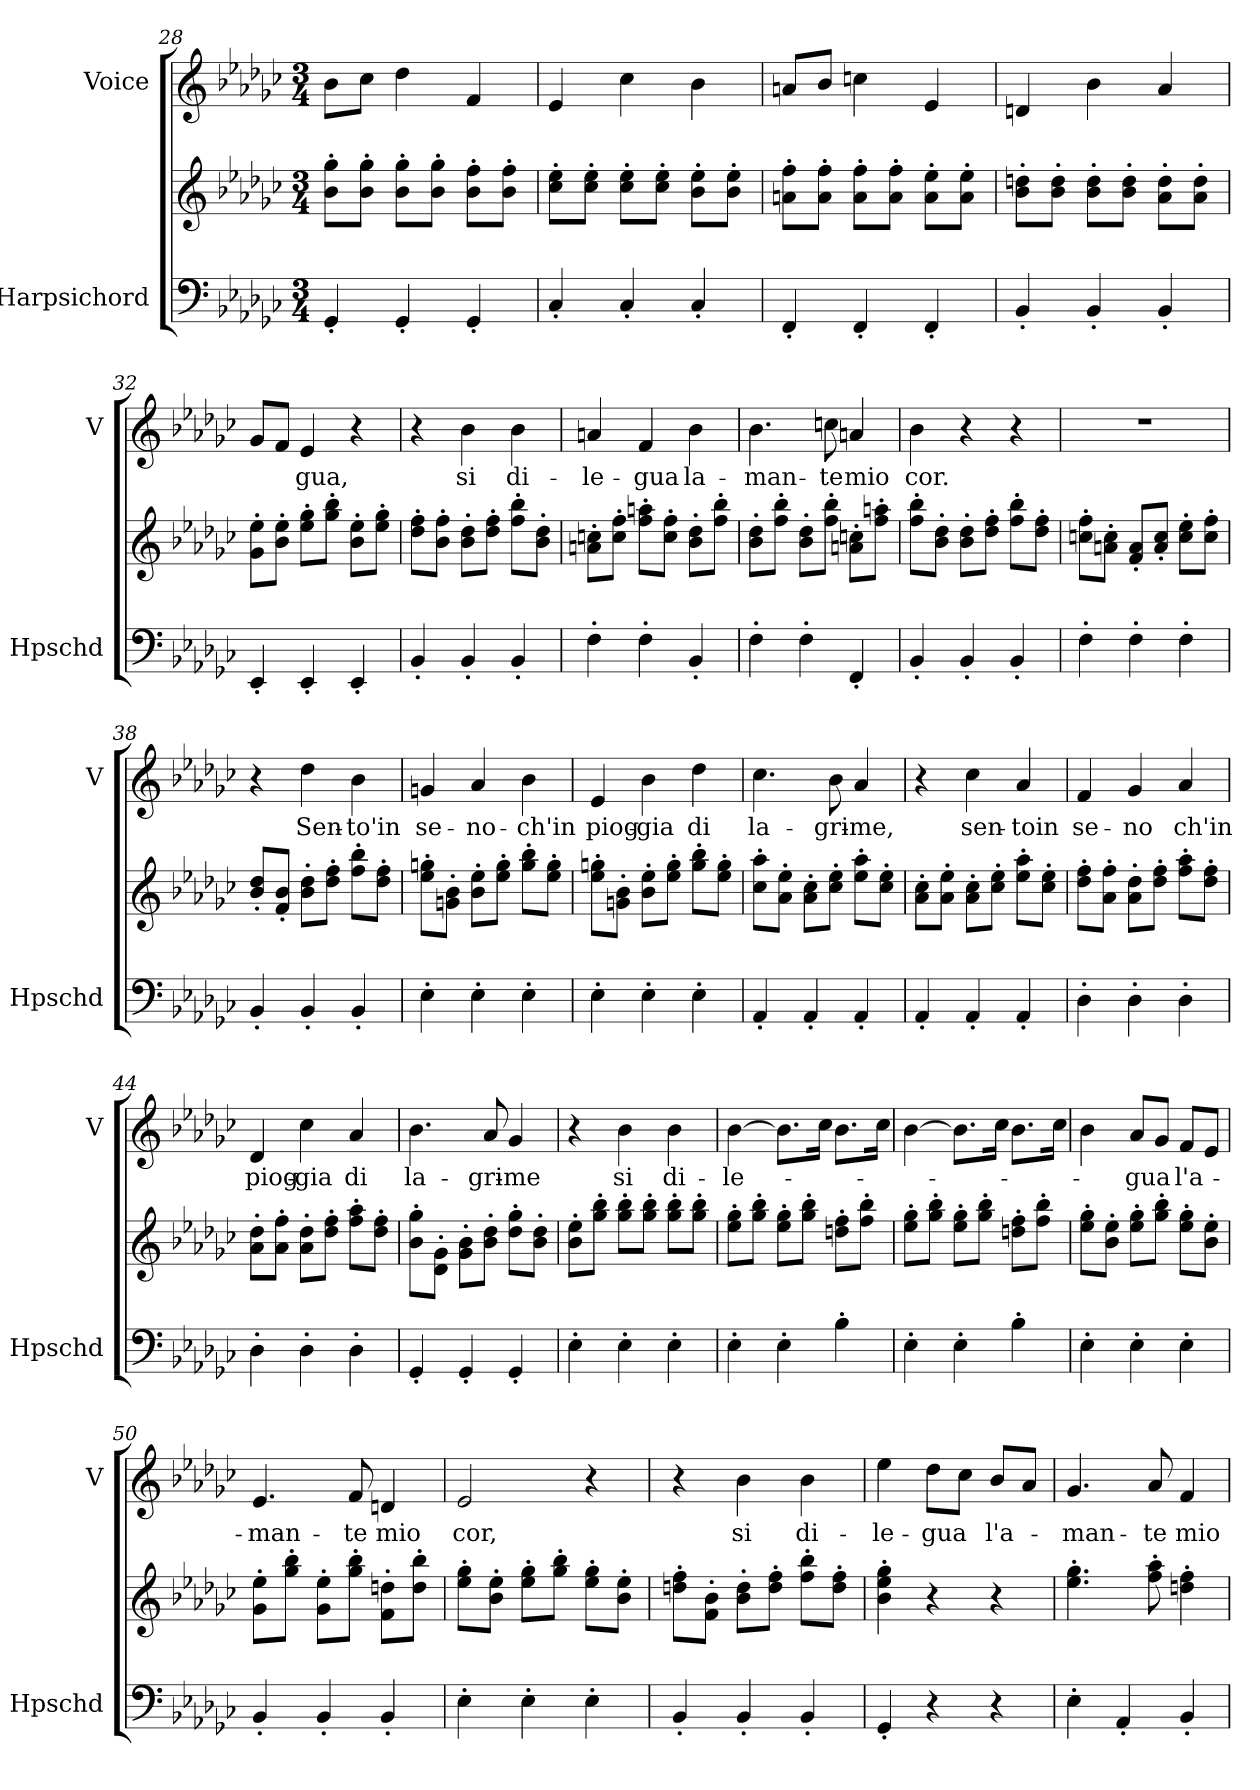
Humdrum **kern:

**kern	**kern	**kern	**text
*part2	*part2	*part1	*part1
*staff3	*staff2	*staff1	*staff1
*I"Harpsichord	*	*I"Voice	*
*I'Hpschd	*	*I'V	*
*clefF4	*clefG2	*clefG2	*
*k[b-e-a-d-g-c-]	*k[b-e-a-d-g-c-]	*k[b-e-a-d-g-c-]	*
*M3/4	*M3/4	*M3/4	*
=28	=28	=28	=28
4GG-'/	8b-\' 8gg-\'L	8b-\L	.
.	8b-\' 8gg-\'J	8cc-\J	.
4GG-'/	8b-\' 8gg-\'L	4dd-\	.
.	8b-\' 8gg-\'J	.	.
4GG-'/	8b-\' 8ff\'L	4f/	.
.	8b-\' 8ff\'J	.	.
=29	=29	=29	=29
4C-'/	8cc-\' 8ee-\'L	4e-/	.
.	8cc-\' 8ee-\'J	.	.
4C-'/	8cc-\' 8ee-\'L	4cc-\	.
.	8cc-\' 8ee-\'J	.	.
4C-'/	8b-\' 8ee-\'L	4b-\	.
.	8b-\' 8ee-\'J	.	.
=30	=30	=30	=30
4FF'/	8an\' 8ff\'L	8an/L	.
.	8a\' 8ff\'J	8b-/J	.
4FF'/	8a\' 8ff\'L	4ccn\	.
.	8a\' 8ff\'J	.	.
4FF'/	8a\' 8ee-\'L	4e-/	.
.	8a\' 8ee-\'J	.	.
!!LO:LB:g=z
=31	=31	=31	=31
4BB-'/	8b-\' 8ddn\'L	4dn/	.
.	8b-\' 8dd\'J	.	.
4BB-'/	8b-\' 8dd\'L	4b-\	.
.	8b-\' 8dd\'J	.	.
4BB-'/	8a-i\' 8dd\'L	4a-/	.
.	8a-\' 8dd\'J	.	.
=32	=32	=32	=32
4EE-'/	8g-\' 8ee-\'L	8g-/L	.
.	8b-\' 8ee-\'J	8f/J	.
!	!	!	!LO:LY:b
4EE-'/	8ee-\' 8gg-\'L	4e-/	-gua,
.	8gg-\' 8bb-\'J	.	.
4EE-'/	8b-\' 8ee-\'L	4r	.
.	8ee-\' 8gg-\'J	.	.
=33	=33	=33	=33
4BB-'/	8dd-\' 8ff\'L	4r	.
.	8b-\' 8ff\'J	.	.
!	!	!	!LO:LY:b
4BB-'/	8b-\' 8dd-\'L	4b-\	si
.	8dd-\' 8ff\'J	.	.
!	!	!	!LO:LY:b
4BB-'/	8ff\' 8bb-\'L	4b-\	di-
.	8b-\' 8dd-\'J	.	.
=34	=34	=34	=34
!	!	!	!LO:LY:b
4F'\	8an\' 8ccn\'L	4an/	-le-
.	8cc\' 8ff\'J	.	.
!	!	!	!LO:LY:b
4F'\	8ff\' 8aan\'L	4f/	-gua
.	8cc\' 8ff\'J	.	.
!	!	!	!LO:LY:b
4BB-'/	8b-\' 8dd-\'L	4b-\	la-
.	8ff\' 8bb-\'J	.	.
=35	=35	=35	=35
!	!	!	!LO:LY:b
4F'\	8b-\' 8dd-\'L	4.b-\	-man-
.	8ff\' 8bb-\'J	.	.
4F'\	8b-\' 8dd-\'L	.	.
!	!	!	!LO:LY:b
.	8ff\' 8bb-\'J	8ccn\	-te
!	!	!	!LO:LY:b
4FF'/	8an\' 8ccn\'L	4an/	mio
.	8ff\' 8aan\'J	.	.
=36	=36	=36	=36
!	!	!	!LO:LY:b
4BB-'/	8ff\' 8bb-\'L	4b-\	cor.
.	8b-\' 8dd-\'J	.	.
4BB-'/	8b-\' 8dd-\'L	4r	.
.	8dd-\' 8ff\'J	.	.
4BB-'/	8ff\' 8bb-\'L	4r	.
.	8dd-\' 8ff\'J	.	.
!!LO:LB:g=z
=37	=37	=37	=37
4F'\	8ccn\' 8ff\'L	2.r	.
.	8an\' 8cc\'J	.	.
4F'\	8f/' 8a/'L	.	.
.	8a/' 8cc/'J	.	.
4F'\	8cc\' 8ee-\'L	.	.
.	8cc\' 8ff\'J	.	.
=38	=38	=38	=38
4BB-'/	8b-/' 8dd-/'L	4r	.
.	8f/' 8b-/'J	.	.
!	!	!	!LO:LY:b
4BB-'/	8b-\' 8dd-\'L	4dd-\	Sen-
.	8dd-\' 8ff\'J	.	.
!	!	!	!LO:LY:b
4BB-'/	8ff\' 8bb-\'L	4b-\	-to'in
.	8dd-\' 8ff\'J	.	.
=39	=39	=39	=39
!	!	!	!LO:LY:b
4E-'\	8ee-\' 8ggn\'L	4gn/	se-
.	8gn\' 8b-\'J	.	.
!	!	!	!LO:LY:b
4E-'\	8b-\' 8ee-\'L	4a-/	-no-
.	8ee-\' 8gg\'J	.	.
!	!	!	!LO:LY:b
4E-'\	8gg\' 8bb-\'L	4b-\	-ch'in
.	8ee-\' 8gg\'J	.	.
=40	=40	=40	=40
!	!	!	!LO:LY:b
4E-'\	8ee-\' 8ggn\'L	4e-/	piog-
.	8gn\' 8b-\'J	.	.
!	!	!	!LO:LY:b
4E-'\	8b-\' 8ee-\'L	4b-\	-gia
.	8ee-\' 8gg\'J	.	.
!	!	!	!LO:LY:b
4E-'\	8gg\' 8bb-\'L	4dd-\	di
.	8ee-\' 8gg\'J	.	.
=41	=41	=41	=41
!	!	!	!LO:LY:b
4AA-'/	8cc-\' 8aa-\'L	4.cc-\	la-
.	8a-\' 8ee-\'J	.	.
4AA-'/	8a-\' 8cc-\'L	.	.
!	!	!	!LO:LY:b
.	8cc-\' 8ee-\'J	8b-\	-gri-
!	!	!	!LO:LY:b
4AA-'/	8ee-\' 8aa-\'L	4a-/	-me,
.	8cc-\' 8ee-\'J	.	.
=42	=42	=42	=42
4AA-'/	8a-\' 8cc-\'L	4r	.
.	8a-\' 8ee-\'J	.	.
!	!	!	!LO:LY:b
4AA-'/	8a-\' 8cc-\'L	4cc-\	sen-
.	8cc-\' 8ee-\'J	.	.
!	!	!	!LO:LY:b
4AA-'/	8ee-\' 8aa-\'L	4a-/	-toin
.	8cc-\' 8ee-\'J	.	.
!!LO:LB:g=z
=43	=43	=43	=43
!	!	!	!LO:LY:b
4D-'\	8dd-\' 8ff\'L	4f/	se-
.	8a-\' 8ff\'J	.	.
!	!	!	!LO:LY:b
4D-'\	8a-\' 8dd-\'L	4g-/	-no
.	8dd-\' 8ff\'J	.	.
!	!	!	!LO:LY:b
4D-'\	8ff\' 8aa-\'L	4a-/	ch'in
.	8dd-\' 8ff\'J	.	.
=44	=44	=44	=44
!	!	!	!LO:LY:b
4D-'\	8a-\' 8dd-\'L	4d-/	piog-
.	8a-\' 8ff\'J	.	.
!	!	!	!LO:LY:b
4D-'\	8a-\' 8dd-\'L	4cc-\	-gia
.	8dd-\' 8ff\'J	.	.
!	!	!	!LO:LY:b
4D-'\	8ff\' 8aa-\'L	4a-/	di
.	8dd-\' 8ff\'J	.	.
=45	=45	=45	=45
!	!	!	!LO:LY:b
4GG-'/	8b-\' 8gg-\'L	4.b-\	la-
.	8d-\' 8g-\'J	.	.
4GG-'/	8g-\' 8b-\'L	.	.
!	!	!	!LO:LY:b
.	8b-\' 8dd-\'J	8a-/	-gri-
!	!	!	!LO:LY:b
4GG-'/	8dd-\' 8gg-\'L	4g-/	-me
.	8b-\' 8dd-\'J	.	.
=46	=46	=46	=46
4E-'\	8b-\' 8ee-\'L	4r	.
.	8gg-\' 8bb-\'J	.	.
!	!	!	!LO:LY:b
4E-'\	8gg-\' 8bb-\'L	4b-\	si
.	8gg-\' 8bb-\'J	.	.
!	!	!	!LO:LY:b
4E-'\	8gg-\' 8bb-\'L	4b-\	di-
.	8gg-\' 8bb-\'J	.	.
=47	=47	=47	=47
!	!	!	!LO:LY:b
4E-'\	8ee-\' 8gg-\'L	[4b-\	-le-
.	8gg-\' 8bb-\'J	.	.
4E-'\	8ee-\' 8gg-\'L	8.b-\L]	.
.	8gg-\' 8bb-\'J	.	.
.	.	16cc-\Jk	.
4B-'\	8ddn\' 8ff\'L	8.b-\L	.
.	8ff\' 8bb-\'J	.	.
.	.	16cc-\Jk	.
=48	=48	=48	=48
4E-'\	8ee-\' 8gg-\'L	[4b-\	.
.	8gg-\' 8bb-\'J	.	.
4E-'\	8ee-\' 8gg-\'L	8.b-\L]	.
.	8gg-\' 8bb-\'J	.	.
.	.	16cc-\Jk	.
4B-'\	8ddn\' 8ff\'L	8.b-\L	.
.	8ff\' 8bb-\'J	.	.
.	.	16cc-\Jk	.
!!LO:PB:g=z
=49	=49	=49	=49
4E-'\	8ee-\' 8gg-\'L	4b-\	.
.	8b-\' 8ee-\'J	.	.
!	!	!	!LO:LY:b
4E-'\	8ee-\' 8gg-\'L	8a-/L	-gua
.	8gg-\' 8bb-\'J	8g-/J	.
!	!	!	!LO:LY:b
4E-'\	8ee-\' 8gg-\'L	8f/L	l'a-
.	8b-\' 8ee-\'J	8e-/J	.
=50	=50	=50	=50
!	!	!	!LO:LY:b
4BB-'/	8g-\' 8ee-\'L	4.e-/	-man-
.	8gg-\' 8bb-\'J	.	.
4BB-'/	8g-\' 8ee-\'L	.	.
!	!	!	!LO:LY:b
.	8gg-\' 8bb-\'J	8f/	-te
!	!	!	!LO:LY:b
4BB-'/	8f\' 8ddn\'L	4dn/	mio
.	8dd\' 8bb-\'J	.	.
=51	=51	=51	=51
!	!	!	!LO:LY:b
4E-'\	8ee-\' 8gg-\'L	2e-/	cor,
.	8b-\' 8ee-\'J	.	.
4E-'\	8ee-\' 8gg-\'L	.	.
.	8gg-\' 8bb-\'J	.	.
4E-'\	8ee-\' 8gg-\'L	4r	.
.	8b-\' 8ee-\'J	.	.
=52	=52	=52	=52
4BB-'/	8ddn\' 8ff\'L	4r	.
.	8f\' 8b-\'J	.	.
!	!	!	!LO:LY:b
4BB-'/	8b-\' 8dd\'L	4b-\	si
.	8dd\' 8ff\'J	.	.
!	!	!	!LO:LY:b
4BB-'/	8ff\' 8bb-\'L	4b-\	di-
.	8dd\' 8ff\'J	.	.
=53	=53	=53	=53
!	!	!	!LO:LY:b
4GG-'/	4b-\' 4ee-\' 4gg-\'	4ee-\	-le-
!	!	!	!LO:LY:b
4r	4r	8dd-\L	-gua
.	.	8cc-\J	.
!	!	!	!LO:LY:b
4r	4r	8b-/L	l'a-
.	.	8a-/J	.
=54	=54	=54	=54
!	!	!	!LO:LY:b
4E-'\	4.ee-\' 4.gg-\'	4.g-/	-man-
4AA-'/	.	.	.
!	!	!	!LO:LY:b
.	8ff\' 8aa-\'	8a-/	-te
!	!	!	!LO:LY:b
4BB-'/	4ddn\' 4ff\'	4f/	mio
=	=	=	=
*-	*-	*-	*-
